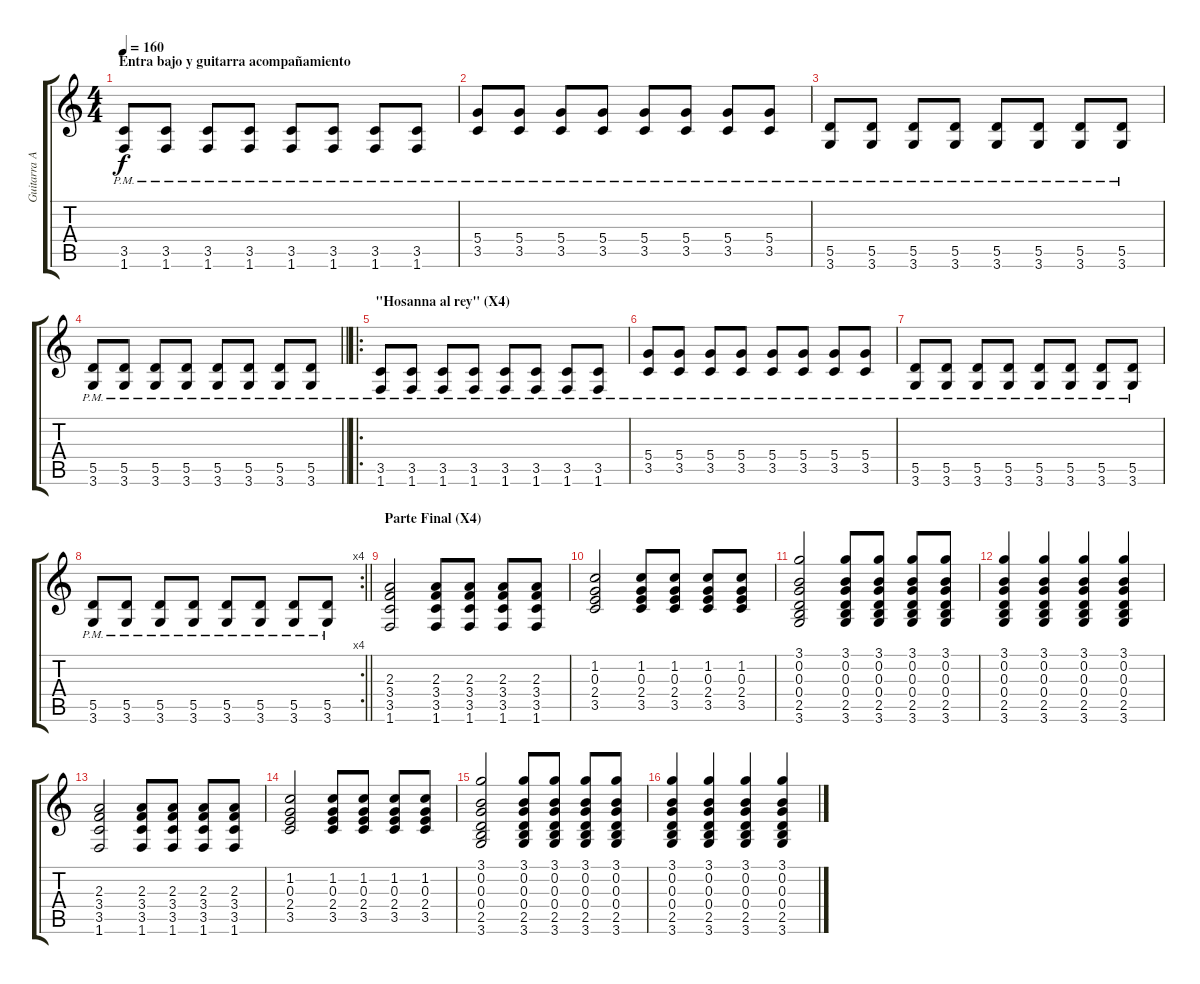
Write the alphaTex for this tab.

\track ("Guitarra Acompañamiento" "Guitarra A") {instrument distortionguitar}
\staff {score tabs}
\tuning (E4 B3 G3 D3 A2 E2) {hide}
\ts (4 4)
\section ("" "Entra bajo y guitarra acompañamiento")
\tempo 160
\clef g2
\ks c
(3.5{pm} 1.6).8{dy f} (3.5{pm} 1.6).8 (3.5{pm} 1.6).8 (3.5{pm} 1.6).8 (3.5{pm} 1.6).8 (3.5{pm} 1.6).8 (3.5{pm} 1.6).8 (3.5{pm} 1.6).8 |
(5.4 3.5{pm}).8 (5.4 3.5{pm}).8 (5.4 3.5{pm}).8 (5.4 3.5{pm}).8 (5.4 3.5{pm}).8 (5.4 3.5{pm}).8 (5.4 3.5{pm}).8 (5.4 3.5{pm}).8 |
(5.5{pm} 3.6).8 (5.5{pm} 3.6).8 (5.5{pm} 3.6).8 (5.5{pm} 3.6).8 (5.5{pm} 3.6).8 (5.5{pm} 3.6).8 (5.5{pm} 3.6).8 (5.5{pm} 3.6).8 |
\barLineRight lightlight
(5.5{pm} 3.6).8 (5.5{pm} 3.6).8 (5.5{pm} 3.6).8 (5.5{pm} 3.6).8 (5.5{pm} 3.6).8 (5.5{pm} 3.6).8 (5.5{pm} 3.6).8 (5.5{pm} 3.6).8 |
\ro
\section ("" "\"Hosanna al rey\" (X4)")
(3.5 1.6{pm}).8 (3.5 1.6{pm}).8 (3.5 1.6{pm}).8 (3.5 1.6{pm}).8 (3.5 1.6{pm}).8 (3.5 1.6{pm}).8 (3.5 1.6{pm}).8 (3.5 1.6{pm}).8 |
(5.4 3.5{pm}).8 (5.4 3.5{pm}).8 (5.4 3.5{pm}).8 (5.4 3.5{pm}).8 (5.4 3.5{pm}).8 (5.4 3.5{pm}).8 (5.4 3.5{pm}).8 (5.4 3.5{pm}).8 |
(5.5{pm} 3.6).8 (5.5{pm} 3.6).8 (5.5{pm} 3.6).8 (5.5{pm} 3.6).8 (5.5{pm} 3.6).8 (5.5{pm} 3.6).8 (5.5{pm} 3.6).8 (5.5{pm} 3.6).8 |
\rc 4
\barLineRight lightlight
(5.5{pm} 3.6).8 (5.5{pm} 3.6).8 (5.5{pm} 3.6).8 (5.5{pm} 3.6).8 (5.5{pm} 3.6).8 (5.5{pm} 3.6).8 (5.5{pm} 3.6).8 (5.5{pm} 3.6).8 |
\section ("" "Parte Final (X4)")
(2.3 3.4 3.5 1.6).2 (2.3 3.4 3.5 1.6).8 (2.3 3.4 3.5 1.6).8 (2.3 3.4 3.5 1.6).8 (2.3 3.4 3.5 1.6).8 |
(1.2 0.3 2.4 3.5).2 (1.2 0.3 2.4 3.5).8 (1.2 0.3 2.4 3.5).8 (1.2 0.3 2.4 3.5).8 (1.2 0.3 2.4 3.5).8 |
(3.1 0.2 0.3 0.4 2.5 3.6).2 (3.1 0.2 0.3 0.4 2.5 3.6).8 (3.1 0.2 0.3 0.4 2.5 3.6).8 (3.1 0.2 0.3 0.4 2.5 3.6).8 (3.1 0.2 0.3 0.4 2.5 3.6).8 |
(3.1 0.2 0.3 0.4 2.5 3.6).4 (3.1 0.2 0.3 0.4 2.5 3.6).4 (3.1 0.2 0.3 0.4 2.5 3.6).4 (3.1 0.2 0.3 0.4 2.5 3.6).4 |
(2.3 3.4 3.5 1.6).2 (2.3 3.4 3.5 1.6).8 (2.3 3.4 3.5 1.6).8 (2.3 3.4 3.5 1.6).8 (2.3 3.4 3.5 1.6).8 |
(1.2 0.3 2.4 3.5).2 (1.2 0.3 2.4 3.5).8 (1.2 0.3 2.4 3.5).8 (1.2 0.3 2.4 3.5).8 (1.2 0.3 2.4 3.5).8 |
(3.1 0.2 0.3 0.4 2.5 3.6).2 (3.1 0.2 0.3 0.4 2.5 3.6).8 (3.1 0.2 0.3 0.4 2.5 3.6).8 (3.1 0.2 0.3 0.4 2.5 3.6).8 (3.1 0.2 0.3 0.4 2.5 3.6).8 |
(3.1 0.2 0.3 0.4 2.5 3.6).4 (3.1 0.2 0.3 0.4 2.5 3.6).4 (3.1 0.2 0.3 0.4 2.5 3.6).4 (3.1 0.2 0.3 0.4 2.5 3.6).4
